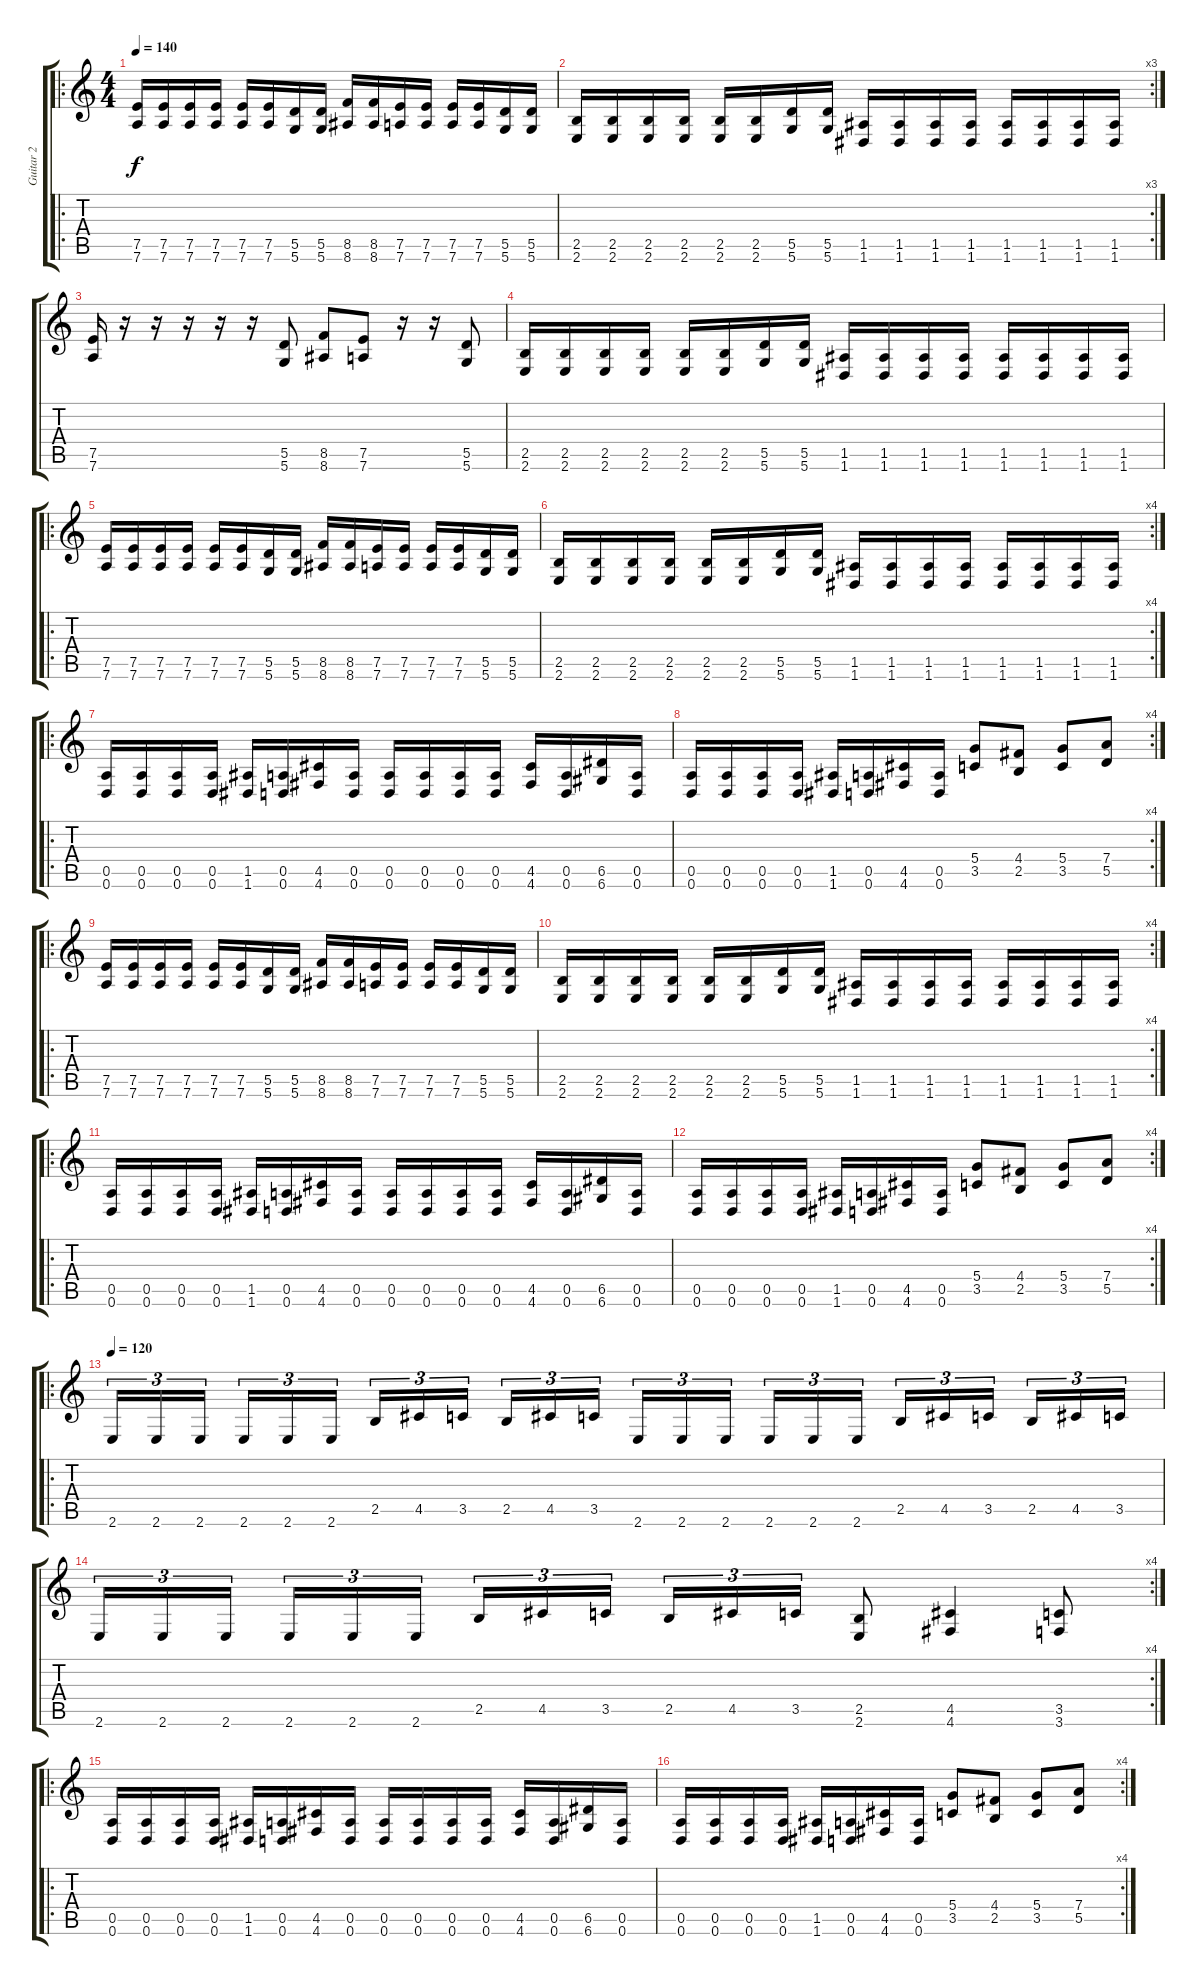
\track ("Guitar 2" "Guitar 2") {instrument distortionguitar}
\staff {score tabs}
\tuning (E4 B3 G3 D3 A2 D2) {hide}
\ro
\ts (4 4)
\tempo 140
\clef g2
\ks c
(7.5 7.6).16{dy f} (7.5 7.6).16 (7.5 7.6).16 (7.5 7.6).16 (7.5 7.6).16 (7.5 7.6).16 (5.5 5.6).16 (5.5 5.6).16 (8.5 8.6).16 (8.5 8.6).16 (7.5 7.6).16 (7.5 7.6).16 (7.5 7.6).16 (7.5 7.6).16 (5.5 5.6).16 (5.5 5.6).16 |
\rc 3
(2.5 2.6).16 (2.5 2.6).16 (2.5 2.6).16 (2.5 2.6).16 (2.5 2.6).16 (2.5 2.6).16 (5.5 5.6).16 (5.5 5.6).16 (1.5 1.6).16 (1.5 1.6).16 (1.5 1.6).16 (1.5 1.6).16 (1.5 1.6).16 (1.5 1.6).16 (1.5 1.6).16 (1.5 1.6).16 |
(7.5 7.6).16 r.16 r.16 r.16 r.16 r.16 (5.5 5.6).8 (8.5 8.6).8 (7.5 7.6).8 r.16 r.16 (5.5 5.6).8 |
(2.5 2.6).16 (2.5 2.6).16 (2.5 2.6).16 (2.5 2.6).16 (2.5 2.6).16 (2.5 2.6).16 (5.5 5.6).16 (5.5 5.6).16 (1.5 1.6).16 (1.5 1.6).16 (1.5 1.6).16 (1.5 1.6).16 (1.5 1.6).16 (1.5 1.6).16 (1.5 1.6).16 (1.5 1.6).16 |
\ro
(7.5 7.6).16 (7.5 7.6).16 (7.5 7.6).16 (7.5 7.6).16 (7.5 7.6).16 (7.5 7.6).16 (5.5 5.6).16 (5.5 5.6).16 (8.5 8.6).16 (8.5 8.6).16 (7.5 7.6).16 (7.5 7.6).16 (7.5 7.6).16 (7.5 7.6).16 (5.5 5.6).16 (5.5 5.6).16 |
\rc 4
(2.5 2.6).16 (2.5 2.6).16 (2.5 2.6).16 (2.5 2.6).16 (2.5 2.6).16 (2.5 2.6).16 (5.5 5.6).16 (5.5 5.6).16 (1.5 1.6).16 (1.5 1.6).16 (1.5 1.6).16 (1.5 1.6).16 (1.5 1.6).16 (1.5 1.6).16 (1.5 1.6).16 (1.5 1.6).16 |
\ro
(0.5 0.6).16 (0.5 0.6).16 (0.5 0.6).16 (0.5 0.6).16 (1.5 1.6).16 (0.5 0.6).16 (4.5 4.6).16 (0.5 0.6).16 (0.5 0.6).16 (0.5 0.6).16 (0.5 0.6).16 (0.5 0.6).16 (4.5 4.6).16 (0.5 0.6).16 (6.5 6.6).16 (0.5 0.6).16 |
\rc 4
(0.5 0.6).16 (0.5 0.6).16 (0.5 0.6).16 (0.5 0.6).16 (1.5 1.6).16 (0.5 0.6).16 (4.5 4.6).16 (0.5 0.6).16 (5.4 3.5).8 (4.4 2.5).8 (5.4 3.5).8 (7.4 5.5).8 |
\ro
(7.5 7.6).16 (7.5 7.6).16 (7.5 7.6).16 (7.5 7.6).16 (7.5 7.6).16 (7.5 7.6).16 (5.5 5.6).16 (5.5 5.6).16 (8.5 8.6).16 (8.5 8.6).16 (7.5 7.6).16 (7.5 7.6).16 (7.5 7.6).16 (7.5 7.6).16 (5.5 5.6).16 (5.5 5.6).16 |
\rc 4
(2.5 2.6).16 (2.5 2.6).16 (2.5 2.6).16 (2.5 2.6).16 (2.5 2.6).16 (2.5 2.6).16 (5.5 5.6).16 (5.5 5.6).16 (1.5 1.6).16 (1.5 1.6).16 (1.5 1.6).16 (1.5 1.6).16 (1.5 1.6).16 (1.5 1.6).16 (1.5 1.6).16 (1.5 1.6).16 |
\ro
(0.5 0.6).16 (0.5 0.6).16 (0.5 0.6).16 (0.5 0.6).16 (1.5 1.6).16 (0.5 0.6).16 (4.5 4.6).16 (0.5 0.6).16 (0.5 0.6).16 (0.5 0.6).16 (0.5 0.6).16 (0.5 0.6).16 (4.5 4.6).16 (0.5 0.6).16 (6.5 6.6).16 (0.5 0.6).16 |
\rc 4
(0.5 0.6).16 (0.5 0.6).16 (0.5 0.6).16 (0.5 0.6).16 (1.5 1.6).16 (0.5 0.6).16 (4.5 4.6).16 (0.5 0.6).16 (5.4 3.5).8 (4.4 2.5).8 (5.4 3.5).8 (7.4 5.5).8 |
\ro
\tempo 120
2.6.16{tu (3 2)} 2.6.16{tu (3 2)} 2.6.16{tu (3 2) beam splitsecondary} 2.6.16{tu (3 2)} 2.6.16{tu (3 2)} 2.6.16{tu (3 2)} 2.5.16{tu (3 2)} 4.5.16{tu (3 2)} 3.5.16{tu (3 2) beam splitsecondary} 2.5.16{tu (3 2)} 4.5.16{tu (3 2)} 3.5.16{tu (3 2)} 2.6.16{tu (3 2)} 2.6.16{tu (3 2)} 2.6.16{tu (3 2) beam splitsecondary} 2.6.16{tu (3 2)} 2.6.16{tu (3 2)} 2.6.16{tu (3 2)} 2.5.16{tu (3 2)} 4.5.16{tu (3 2)} 3.5.16{tu (3 2) beam splitsecondary} 2.5.16{tu (3 2)} 4.5.16{tu (3 2)} 3.5.16{tu (3 2)} |
\rc 4
2.6.16{tu (3 2)} 2.6.16{tu (3 2)} 2.6.16{tu (3 2) beam splitsecondary} 2.6.16{tu (3 2)} 2.6.16{tu (3 2)} 2.6.16{tu (3 2)} 2.5.16{tu (3 2)} 4.5.16{tu (3 2)} 3.5.16{tu (3 2) beam splitsecondary} 2.5.16{tu (3 2)} 4.5.16{tu (3 2)} 3.5.16{tu (3 2)} (2.5 2.6).8 (4.5 4.6).4 (3.5 3.6).8 |
\ro
(0.5 0.6).16 (0.5 0.6).16 (0.5 0.6).16 (0.5 0.6).16 (1.5 1.6).16 (0.5 0.6).16 (4.5 4.6).16 (0.5 0.6).16 (0.5 0.6).16 (0.5 0.6).16 (0.5 0.6).16 (0.5 0.6).16 (4.5 4.6).16 (0.5 0.6).16 (6.5 6.6).16 (0.5 0.6).16 |
\rc 4
(0.5 0.6).16 (0.5 0.6).16 (0.5 0.6).16 (0.5 0.6).16 (1.5 1.6).16 (0.5 0.6).16 (4.5 4.6).16 (0.5 0.6).16 (5.4 3.5).8 (4.4 2.5).8 (5.4 3.5).8 (7.4 5.5).8
